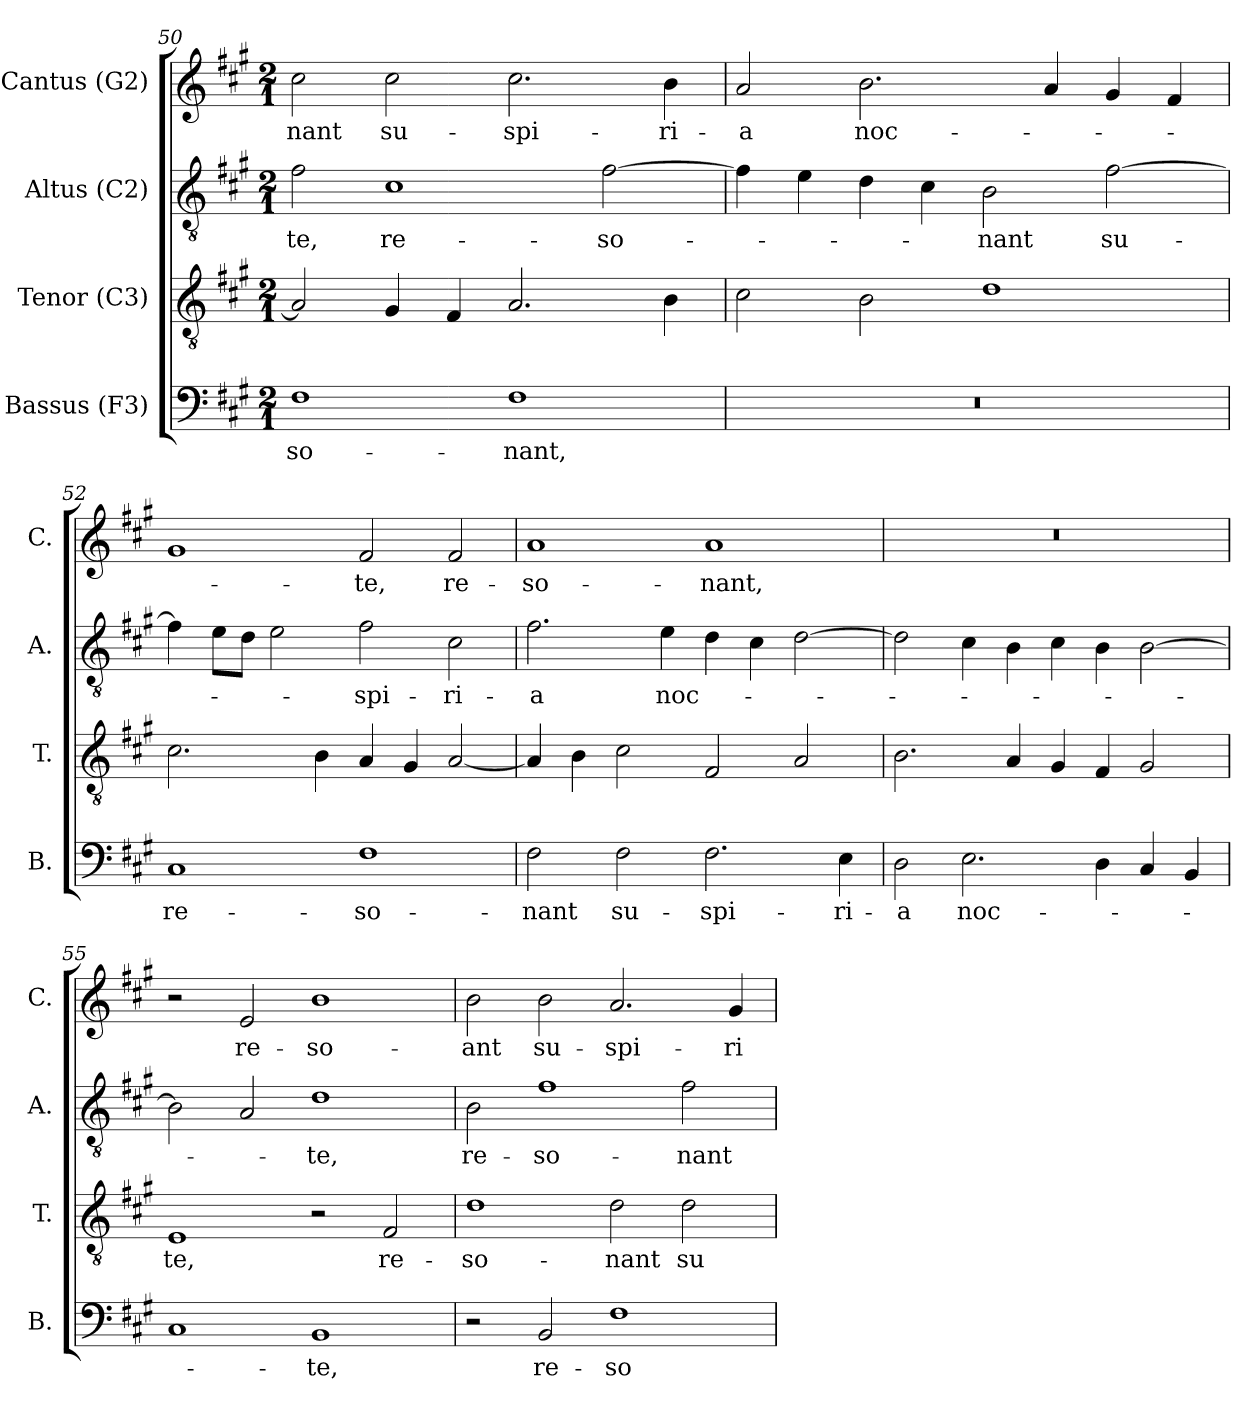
**kern	**text	**kern	**text	**kern	**text	**kern	**text
*part4	*part4	*part3	*part3	*part2	*part2	*part1	*part1
*staff4	*staff4	*staff3	*staff3	*staff2	*staff2	*staff1	*staff1
*I"Bassus (F3)	*	*I"Tenor (C3)	*	*I"Altus (C2)	*	*I"Cantus (G2)	*
*I'B.	*	*I'T.	*	*I'A.	*	*I'C.	*
*clefF4	*	*clefGv2	*	*clefGv2	*	*clefG2	*
*	*	*ITrd7c12	*	*ITrd7c12	*	*	*
*k[f#c#g#]	*	*k[f#c#g#]	*	*k[f#c#g#]	*	*k[f#c#g#]	*
*A:	*	*A:	*	*A:	*	*A:	*
*M2/1	*	*M2/1	*	*M2/1	*	*M2/1	*
=50	=50	=50	=50	=50	=50	=50	=50
!	!LO:LY:b:color=#000000	!	!	!	!	!	!
!	!	!	!	!	!LO:LY:b:color=#000000	!	!
!	!	!	!	!	!	!	!LO:LY:b:color=#000000
1F#i	-so-	2AAi/]	.	2F#i\	-te,	2cc#i\	-nant
!	!	!	!	!	!LO:LY:b:color=#000000	!	!
!	!	!	!	!	!	!	!LO:LY:b:color=#000000
.	.	4GG#i/	.	1C#i	re-	2cc#i\	su-
.	.	4FF#i/	.	.	.	.	.
!	!LO:LY:b:color=#000000	!	!	!	!	!	!
!	!	!	!	!	!	!	!LO:LY:b:color=#000000
1F#i	-nant,	2.AAi/	.	.	.	2.cc#i\	-spi-
!	!	!	!	!	!LO:LY:b:color=#000000	!	!
.	.	.	.	[2F#i\	-so-	.	.
!	!	!	!	!	!	!	!LO:LY:b:color=#000000
.	.	4BBi\	.	.	.	4bi\	-ri-
=51	=51	=51	=51	=51	=51	=51	=51
!LO:N:vis=1	!	!	!	!	!	!	!
!	!	!	!	!	!	!	!LO:LY:b:color=#000000
0r	.	2C#i\	.	4F#i\]	.	2ai/	-a
.	.	.	.	4Ei\	.	.	.
!	!	!	!	!	!	!	!LO:LY:b:color=#000000
.	.	2BBi\	.	4Di\	.	2.bi\	noc-
.	.	.	.	4C#i\	.	.	.
!	!	!	!	!	!LO:LY:b:color=#000000	!	!
.	.	1Di	.	2BBi\	-nant	.	.
.	.	.	.	.	.	4ai/	.
!	!	!	!	!	!LO:LY:b:color=#000000	!	!
.	.	.	.	[2F#i\	su-	4g#i/	.
.	.	.	.	.	.	4f#i/	.
!!LO:LB:g=z
=52	=52	=52	=52	=52	=52	=52	=52
!	!LO:LY:b:color=#000000	!	!	!	!	!	!
1C#i	re-	2.C#i\	.	4F#i\]	.	1g#i	.
.	.	.	.	8Ei\L	.	.	.
.	.	.	.	8Di\J	.	.	.
.	.	.	.	2Ei\	.	.	.
.	.	4BBi\	.	.	.	.	.
!	!LO:LY:b:color=#000000	!	!	!	!	!	!
!	!	!	!	!	!LO:LY:b:color=#000000	!	!
!	!	!	!	!	!	!	!LO:LY:b:color=#000000
1F#i	-so-	4AAi/	.	2F#i\	-spi-	2f#i/	-te,
.	.	4GG#i/	.	.	.	.	.
!	!	!	!	!	!LO:LY:b:color=#000000	!	!
!	!	!	!	!	!	!	!LO:LY:b:color=#000000
.	.	[2AAi/	.	2C#i\	-ri-	2f#i/	re-
=53	=53	=53	=53	=53	=53	=53	=53
!	!LO:LY:b:color=#000000	!	!	!	!	!	!
!	!	!	!	!	!LO:LY:b:color=#000000	!	!
!	!	!	!	!	!	!	!LO:LY:b:color=#000000
2F#i\	-nant	4AAi/]	.	2.F#i\	-a	1ai	-so-
.	.	4BBi\	.	.	.	.	.
!	!LO:LY:b:color=#000000	!	!	!	!	!	!
2F#i\	su-	2C#i\	.	.	.	.	.
!	!	!	!	!	!LO:LY:b:color=#000000	!	!
.	.	.	.	4Ei\	noc-	.	.
!	!LO:LY:b:color=#000000	!	!	!	!	!	!
!	!	!	!	!	!	!	!LO:LY:b:color=#000000
2.F#i\	-spi-	2FF#i/	.	4Di\	.	1ai	-nant,
.	.	.	.	4C#i\	.	.	.
.	.	2AAi/	.	[2Di\	.	.	.
!	!LO:LY:b:color=#000000	!	!	!	!	!	!
4Ei\	-ri-	.	.	.	.	.	.
=54	=54	=54	=54	=54	=54	=54	=54
!	!LO:LY:b:color=#000000	!	!	!	!	!LO:N:vis=1	!
2Di\	-a	2.BBi\	.	2Di\]	.	0r	.
!	!LO:LY:b:color=#000000	!	!	!	!	!	!
2.Ei\	noc-	.	.	4C#i\	.	.	.
.	.	4AAi/	.	4BBi\	.	.	.
.	.	4GG#i/	.	4C#i\	.	.	.
4Di\	.	4FF#i/	.	4BBi\	.	.	.
4C#i/	.	2GG#i/	.	[2BBi\	.	.	.
4BBi/	.	.	.	.	.	.	.
=55	=55	=55	=55	=55	=55	=55	=55
!	!	!	!LO:LY:b:color=#000000	!	!	!	!
1C#i	.	1EEi	-te,	2BBi\]	.	2r	.
!	!	!	!	!	!	!	!LO:LY:b:color=#000000
.	.	.	.	2AAi/	.	2ei/	re-
!	!LO:LY:b:color=#000000	!	!	!	!	!	!
!	!	!	!	!	!LO:LY:b:color=#000000	!	!
!	!	!	!	!	!	!	!LO:LY:b:color=#000000
1BBi	-te,	2r	.	1Di	-te,	1bi	-so-
!	!	!	!LO:LY:b:color=#000000	!	!	!	!
.	.	2FF#i/	re-	.	.	.	.
!!LO:LB:g=z
=56	=56	=56	=56	=56	=56	=56	=56
!	!	!	!LO:LY:b:color=#000000	!	!	!	!
!	!	!	!	!	!LO:LY:b:color=#000000	!	!
!	!	!	!	!	!	!	!LO:LY:b:color=#000000
2r	.	1Di	-so-	2BBi\	re-	2bi\	-ant
!	!LO:LY:b:color=#000000	!	!	!	!	!	!
!	!	!	!	!	!LO:LY:b:color=#000000	!	!
!	!	!	!	!	!	!	!LO:LY:b:color=#000000
2BBi/	re-	.	.	1F#i	-so-	2bi\	su-
!	!LO:LY:b:color=#000000	!	!	!	!	!	!
!	!	!	!LO:LY:b:color=#000000	!	!	!	!
!	!	!	!	!	!	!	!LO:LY:b:color=#000000
1F#i	-so-	2Di\	-nant	.	.	2.ai/	-spi-
!	!	!	!LO:LY:b:color=#000000	!	!	!	!
!	!	!	!	!	!LO:LY:b:color=#000000	!	!
.	.	2Di\	su-	2F#i\	-nant	.	.
!	!	!	!	!	!	!	!LO:LY:b:color=#000000
.	.	.	.	.	.	4g#i/	-ri-
=	=	=	=	=	=	=	=
*-	*-	*-	*-	*-	*-	*-	*-
